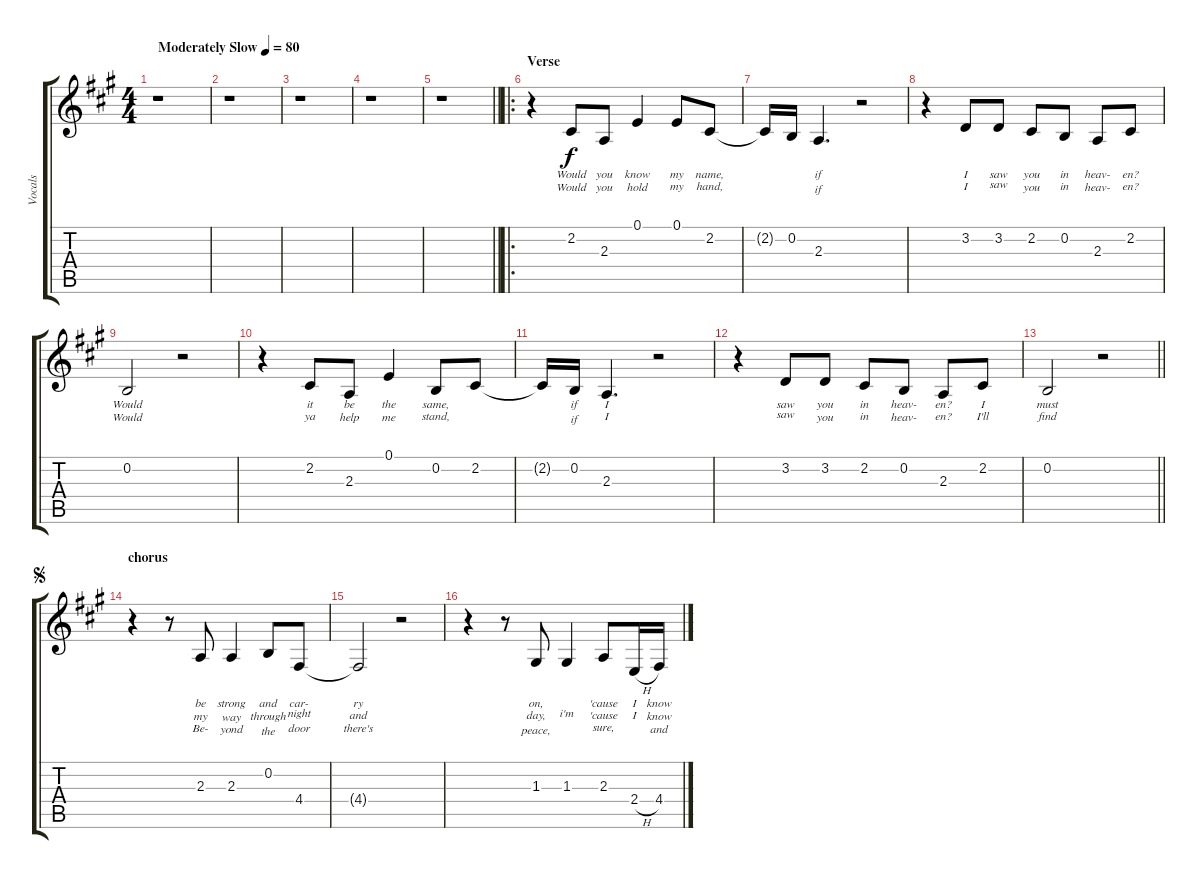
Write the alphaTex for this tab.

\track ("Vocals" "Vocals") {instrument lead6voice}
\staff {score tabs}
\tuning (E4 B3 G3 D3 A2 E2) {hide}
\ts (4 4)
\tempo (80 "Moderately Slow")
\clef g2
\ks a
r.1{dy f instrument lead6voice} |
r.1 |
r.1 |
r.1 |
\barLineRight lightlight
r.1 |
\ro
\section ("" "Verse")
r.4 2.2.8{lyrics (0 "Would") lyrics (1 "Would") lyrics (2 "") lyrics (3 "") lyrics (4 "")} 2.3.8{lyrics (0 "you") lyrics (1 "you") lyrics (2 "") lyrics (3 "") lyrics (4 "")} 0.1.4{lyrics (0 "know") lyrics (1 "hold") lyrics (2 "") lyrics (3 "") lyrics (4 "")} 0.1.8{lyrics (0 "my") lyrics (1 "my") lyrics (2 "") lyrics (3 "") lyrics (4 "")} 2.2.8{lyrics (0 "name,") lyrics (1 "hand,") lyrics (2 "") lyrics (3 "") lyrics (4 "")} |
2.2{t}.16{lyrics (0 "") lyrics (1 "") lyrics (2 "") lyrics (3 "") lyrics (4 "")} 0.2.16{lyrics (0 "") lyrics (1 "") lyrics (2 "") lyrics (3 "") lyrics (4 "")} 2.3.4{d lyrics (0 "if") lyrics (1 "if") lyrics (2 "") lyrics (3 "") lyrics (4 "")} r.2 |
r.4 3.2.8{lyrics (0 "I") lyrics (1 "I") lyrics (2 "") lyrics (3 "") lyrics (4 "")} 3.2.8{lyrics (0 "saw") lyrics (1 "saw") lyrics (2 "") lyrics (3 "") lyrics (4 "")} 2.2.8{lyrics (0 "you") lyrics (1 "you") lyrics (2 "") lyrics (3 "") lyrics (4 "")} 0.2.8{lyrics (0 "in") lyrics (1 "in") lyrics (2 "") lyrics (3 "") lyrics (4 "")} 2.3.8{lyrics (0 "heav-") lyrics (1 "heav-") lyrics (2 "") lyrics (3 "") lyrics (4 "")} 2.2.8{lyrics (0 "en?") lyrics (1 "en?") lyrics (2 "") lyrics (3 "") lyrics (4 "")} |
0.2.2{lyrics (0 "Would") lyrics (1 "Would") lyrics (2 "") lyrics (3 "") lyrics (4 "")} r.2 |
r.4 2.2.8{lyrics (0 "it") lyrics (1 "ya") lyrics (2 "") lyrics (3 "") lyrics (4 "")} 2.3.8{lyrics (0 "be") lyrics (1 "help") lyrics (2 "") lyrics (3 "") lyrics (4 "")} 0.1.4{lyrics (0 "the") lyrics (1 "me") lyrics (2 "") lyrics (3 "") lyrics (4 "")} 0.2.8{lyrics (0 "same,") lyrics (1 "stand,") lyrics (2 "") lyrics (3 "") lyrics (4 "")} 2.2.8{lyrics (0 "") lyrics (1 "") lyrics (2 "") lyrics (3 "") lyrics (4 "")} |
2.2{t}.16{lyrics (0 "") lyrics (1 "") lyrics (2 "") lyrics (3 "") lyrics (4 "")} 0.2.16{lyrics (0 "if") lyrics (1 "if") lyrics (2 "") lyrics (3 "") lyrics (4 "")} 2.3.4{d lyrics (0 "I") lyrics (1 "I") lyrics (2 "") lyrics (3 "") lyrics (4 "")} r.2 |
r.4 3.2.8{lyrics (0 "saw") lyrics (1 "saw") lyrics (2 "") lyrics (3 "") lyrics (4 "")} 3.2.8{lyrics (0 "you") lyrics (1 "you") lyrics (2 "") lyrics (3 "") lyrics (4 "")} 2.2.8{lyrics (0 "in") lyrics (1 "in") lyrics (2 "") lyrics (3 "") lyrics (4 "")} 0.2.8{lyrics (0 "heav-") lyrics (1 "heav-") lyrics (2 "") lyrics (3 "") lyrics (4 "")} 2.3.8{lyrics (0 "en?") lyrics (1 "en?") lyrics (2 "") lyrics (3 "") lyrics (4 "")} 2.2.8{lyrics (0 "I") lyrics (1 "I'll") lyrics (2 "") lyrics (3 "") lyrics (4 "")} |
\barLineRight lightlight
0.2.2{lyrics (0 "must") lyrics (1 "find") lyrics (2 "") lyrics (3 "") lyrics (4 "")} r.2 |
\section ("" "chorus")
\jump segno
r.4 r.8 2.3.8{lyrics (0 "be") lyrics (1 "my") lyrics (2 "Be-") lyrics (3 "") lyrics (4 "")} 2.3.4{lyrics (0 "strong") lyrics (1 "way") lyrics (2 "yond") lyrics (3 "") lyrics (4 "")} 0.2.8{lyrics (0 "and") lyrics (1 "through") lyrics (2 "the") lyrics (3 "") lyrics (4 "")} 4.4.8{lyrics (0 "car-") lyrics (1 "night") lyrics (2 "door") lyrics (3 "") lyrics (4 "")} |
4.4{t}.2{lyrics (0 "ry") lyrics (1 "and") lyrics (2 "there's") lyrics (3 "") lyrics (4 "")} r.2 |
r.4 r.8 1.3.8{lyrics (0 "on,") lyrics (1 "day,") lyrics (2 "peace,") lyrics (3 "") lyrics (4 "")} 1.3.4{lyrics (0 "") lyrics (1 "") lyrics (2 "i'm") lyrics (3 "") lyrics (4 "")} 2.3.8{lyrics (0 "'cause") lyrics (1 "'cause") lyrics (2 "sure,") lyrics (3 "") lyrics (4 "")} 2.4{h}.16{lyrics (0 "I") lyrics (1 "I") lyrics (2 "") lyrics (3 "") lyrics (4 "")} 4.4{h}.16{lyrics (0 "know") lyrics (1 "know") lyrics (2 "and") lyrics (3 "") lyrics (4 "")}
